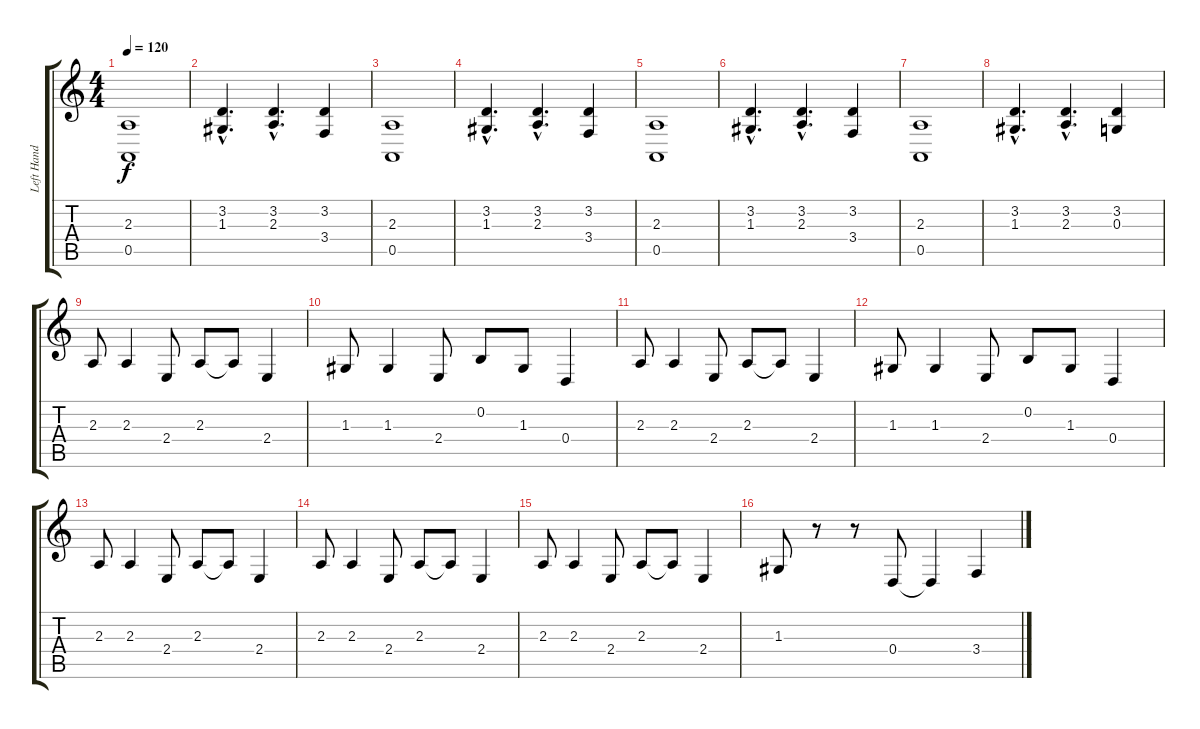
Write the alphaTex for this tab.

\track ("Left Hand" "Left Hand") {instrument acousticgrandpiano}
\staff {score tabs}
\tuning (E4 B3 G3 D3 A2 E2) {hide}
\ts (4 4)
\tempo 120
\clef g2
\ks c
(2.3 0.5).1{dy f instrument acousticgrandpiano} |
(3.2{hac} 1.3{hac}).4{d} (3.2{hac} 2.3{hac}).4{d} (3.2 3.4).4 |
(2.3 0.5).1 |
(3.2{hac} 1.3{hac}).4{d} (3.2{hac} 2.3{hac}).4{d} (3.2 3.4).4 |
(2.3 0.5).1 |
(3.2{hac} 1.3{hac}).4{d} (3.2{hac} 2.3{hac}).4{d} (3.2 3.4).4 |
(2.3 0.5).1 |
(3.2{hac} 1.3{hac}).4{d} (3.2{hac} 2.3{hac}).4{d} (3.2 0.3).4 |
2.3.8 2.3.4 2.4.8 2.3.8 2.3{t}.8 2.4.4 |
1.3.8 1.3.4 2.4.8 0.2.8 1.3.8 0.4.4 |
2.3.8 2.3.4 2.4.8 2.3.8 2.3{t}.8 2.4.4 |
1.3.8 1.3.4 2.4.8 0.2.8 1.3.8 0.4.4 |
2.3.8 2.3.4 2.4.8 2.3.8 2.3{t}.8 2.4.4 |
2.3.8 2.3.4 2.4.8 2.3.8 2.3{t}.8 2.4.4 |
2.3.8 2.3.4 2.4.8 2.3.8 2.3{t}.8 2.4.4 |
1.3.8 r.8 r.8 0.4.8 0.4{t}.4 3.4.4
